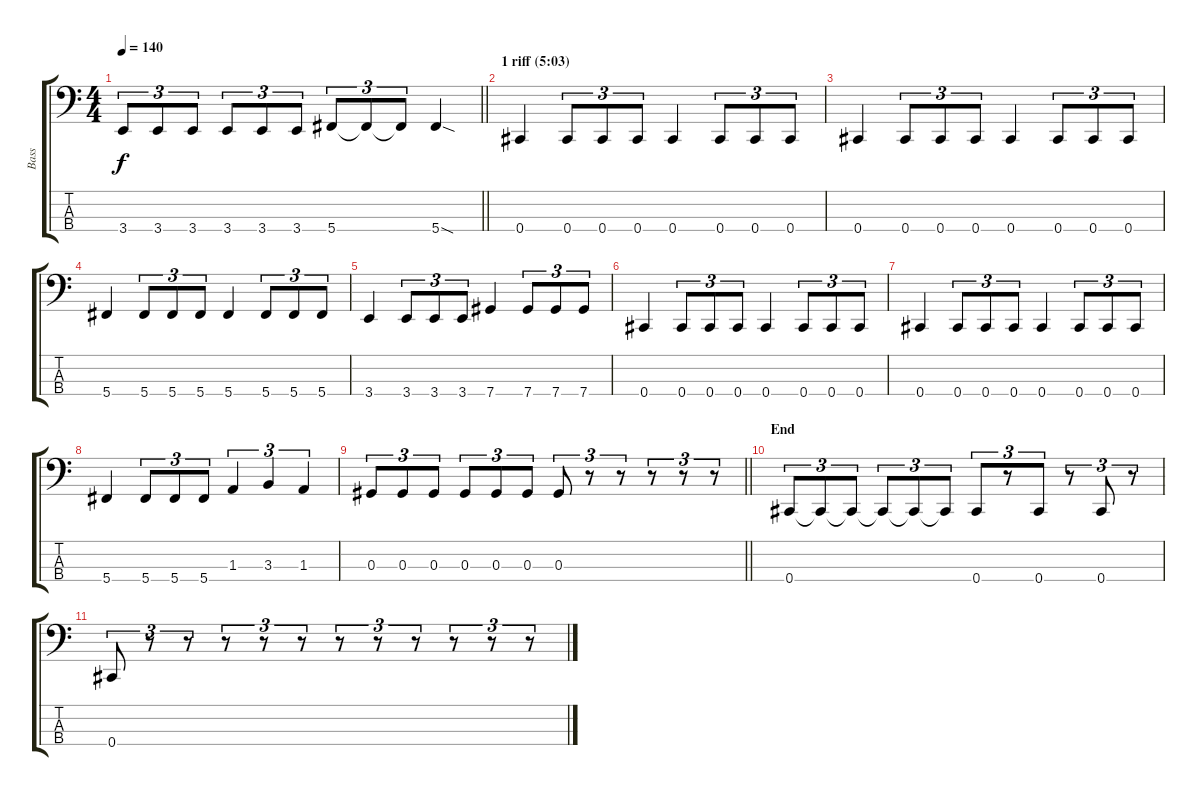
\track ("Bass" "Bass") {instrument electricbassfinger}
\staff {score tabs}
\tuning (Gb2 Db2 Ab1 Db1) {hide}
\ts (4 4)
\tempo 140
\clef f4
\barLineRight lightlight
\ks c
3.4.8{tu (3 2) dy f} 3.4.8{tu (3 2)} 3.4.8{tu (3 2)} 3.4.8{tu (3 2)} 3.4.8{tu (3 2)} 3.4.8{tu (3 2)} 5.4.8{tu (3 2)} 5.4{t}.8{tu (3 2)} 5.4{t}.8{tu (3 2)} 5.4{sod}.4 |
\section ("" "1 riff (5:03)")
0.4.4 0.4.8{tu (3 2)} 0.4.8{tu (3 2)} 0.4.8{tu (3 2)} 0.4.4 0.4.8{tu (3 2)} 0.4.8{tu (3 2)} 0.4.8{tu (3 2)} |
0.4.4 0.4.8{tu (3 2)} 0.4.8{tu (3 2)} 0.4.8{tu (3 2)} 0.4.4 0.4.8{tu (3 2)} 0.4.8{tu (3 2)} 0.4.8{tu (3 2)} |
5.4.4 5.4.8{tu (3 2)} 5.4.8{tu (3 2)} 5.4.8{tu (3 2)} 5.4.4 5.4.8{tu (3 2)} 5.4.8{tu (3 2)} 5.4.8{tu (3 2)} |
3.4.4 3.4.8{tu (3 2)} 3.4.8{tu (3 2)} 3.4.8{tu (3 2)} 7.4.4 7.4.8{tu (3 2)} 7.4.8{tu (3 2)} 7.4.8{tu (3 2)} |
0.4.4 0.4.8{tu (3 2)} 0.4.8{tu (3 2)} 0.4.8{tu (3 2)} 0.4.4 0.4.8{tu (3 2)} 0.4.8{tu (3 2)} 0.4.8{tu (3 2)} |
0.4.4 0.4.8{tu (3 2)} 0.4.8{tu (3 2)} 0.4.8{tu (3 2)} 0.4.4 0.4.8{tu (3 2)} 0.4.8{tu (3 2)} 0.4.8{tu (3 2)} |
5.4.4 5.4.8{tu (3 2)} 5.4.8{tu (3 2)} 5.4.8{tu (3 2)} 1.3.4{tu (3 2)} 3.3.4{tu (3 2)} 1.3.4{tu (3 2)} |
\barLineRight lightlight
0.3.8{tu (3 2)} 0.3.8{tu (3 2)} 0.3.8{tu (3 2)} 0.3.8{tu (3 2)} 0.3.8{tu (3 2)} 0.3.8{tu (3 2)} 0.3.8{tu (3 2)} r.8{tu (3 2)} r.8{tu (3 2)} r.8{tu (3 2)} r.8{tu (3 2)} r.8{tu (3 2)} |
\section ("" "End ")
0.4.8{tu (3 2)} 0.4{t}.8{tu (3 2)} 0.4{t}.8{tu (3 2)} 0.4{t}.8{tu (3 2)} 0.4{t}.8{tu (3 2)} 0.4{t}.8{tu (3 2)} 0.4.8{tu (3 2)} r.8{tu (3 2)} 0.4.8{tu (3 2)} r.8{tu (3 2)} 0.4.8{tu (3 2)} r.8{tu (3 2)} |
0.4.8{tu (3 2)} r.8{tu (3 2)} r.8{tu (3 2)} r.8{tu (3 2)} r.8{tu (3 2)} r.8{tu (3 2)} r.8{tu (3 2)} r.8{tu (3 2)} r.8{tu (3 2)} r.8{tu (3 2)} r.8{tu (3 2)} r.8{tu (3 2)}
